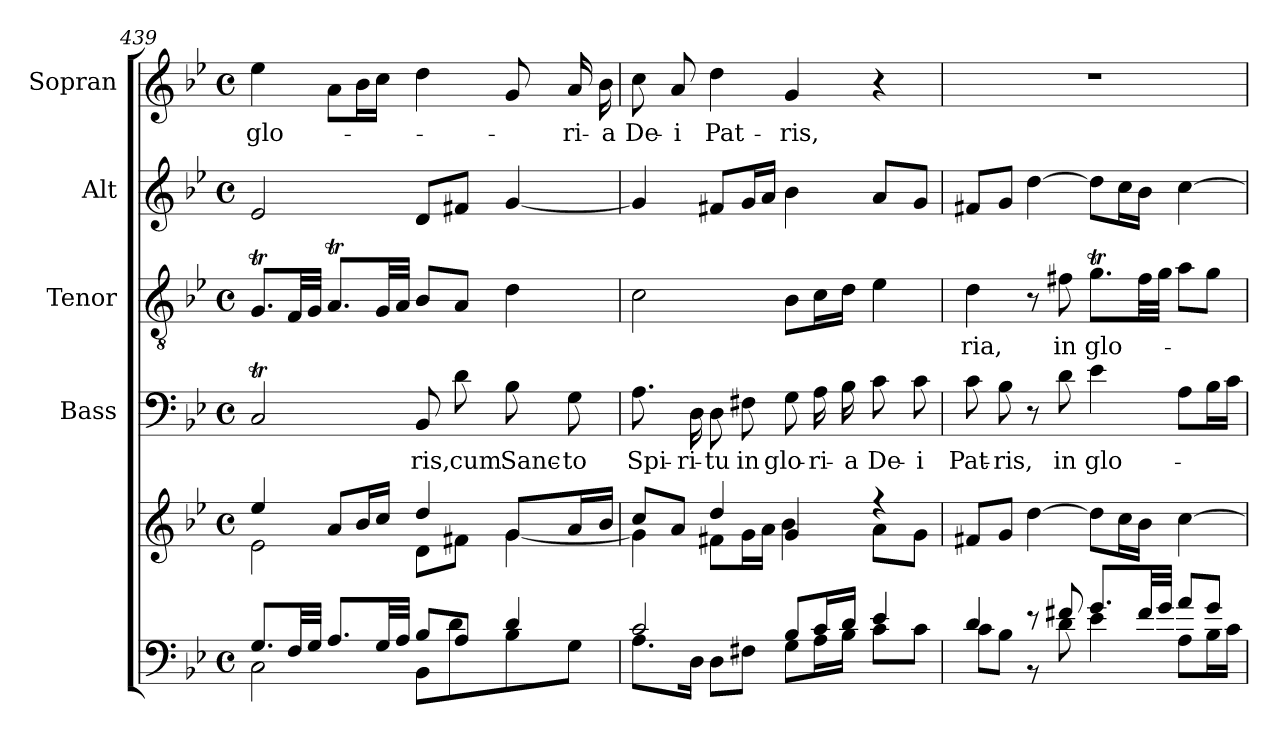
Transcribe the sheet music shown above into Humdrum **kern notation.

**kern	**kern	**kern	**text	**kern	**text	**kern	**kern	**text
*part5	*part5	*part4	*part4	*part3	*part3	*part2	*part1	*part1
*staff6	*staff5	*staff4	*staff4	*staff3	*staff3	*staff2	*staff1	*staff1
*	*	*I"Bass	*	*I"Tenor	*	*I"Alt	*I"Sopran	*
*	*	*I'B.	*	*I'T.	*	*I'A.	*I'S.	*
!!LO:LB:g=z
*clefF4	*clefG2	*clefF4	*	*clefGv2	*	*clefG2	*clefG2	*
*k[b-e-]	*k[b-e-]	*k[b-e-]	*	*k[b-e-]	*	*k[b-e-]	*k[b-e-]	*
*B-:	*B-:	*B-:	*	*B-:	*	*B-:	*B-:	*
*M4/4	*M4/4	*M4/4	*	*M4/4	*	*M4/4	*M4/4	*
*met(c)	*met(c)	*met(c)	*	*met(c)	*	*met(c)	*met(c)	*
=439	=439	=439	=439	=439	=439	=439	=439	=439
*^	*^	*	*	*	*	*	*	*
!	!	!	!	!	!	!	!	!	!	!LO:LY:b
8.G/L	2C\	4ee-/	2e-\	2CT/	.	8.GT/L	.	2e-/	4ee-\	glo-
32F/LL	.	.	.	.	.	32F/LL	.	.	.	.
32G/JJJ	.	.	.	.	.	32G/JJJ	.	.	.	.
8.A/L	.	8a/L	.	.	.	8.At/L	.	.	8a\L	.
.	.	16b-/L	.	.	.	.	.	.	16b-\L	.
32G/LL	.	16cc/JJ	.	.	.	32G/LL	.	.	16cc\JJ	.
32A/JJJ	.	.	.	.	.	32A/JJJ	.	.	.	.
!	!	!	!	!	!LO:LY:b	!	!	!	!	!
8B-/L	8BB-\L	4dd/	8d\L	8BB-/	-ris,	8B-/L	.	8d/L	4dd\	.
!	!	!	!	!	!LO:LY:b	!	!	!	!	!
8A/J	8d\	.	8f#X\J	8d\	cum	8A/J	.	8f#X/J	.	.
!	!	!	!	!	!LO:LY:b	!	!	!	!	!
4d/	8B-\	8g/L	[<4g\	8B-\	Sanc-	4d\	.	[4g/	8g/	.
!	!	!	!	!	!LO:LY:b	!	!	!	!	!LO:LY:b
.	8G\J	16a/L	.	8G\	-to	.	.	.	16a/	-ri-
!	!	!	!	!	!	!	!	!	!	!LO:LY:b
.	.	16b-/JJ	.	.	.	.	.	.	16b-\	-a
=440	=440	=440	=440	=440	=440	=440	=440	=440	=440	=440
!	!	!	!	!	!LO:LY:b	!	!	!	!	!LO:LY:b
2c/	8.A\L	8cc/L	4g\]	8.A\	Spi-	2c\	.	4g/]	8cc\	De-
!	!	!	!	!	!	!	!	!	!	!LO:LY:b
.	.	8a/J	.	.	.	.	.	.	8a/	-i
!	!	!	!	!	!LO:LY:b	!	!	!	!	!
.	16D\Jk	.	.	16D\	-ri-	.	.	.	.	.
!	!	!	!	!	!LO:LY:b	!	!	!	!	!LO:LY:b
.	8D\L	4dd/	8f#X\L	8D\	-tu	.	.	8f#X/L	4dd\	Pat-
!	!	!	!	!	!LO:LY:b	!	!	!	!	!
.	8F#X\J	.	16g\L	8F#X\	in	.	.	16g/L	.	.
.	.	.	16a\JJ	.	.	.	.	16a/JJ	.	.
!	!	!	!	!	!LO:LY:b	!	!	!	!	!LO:LY:b
8B-/L	8G\L	4g/	4b-\	8G\	glo-	8B-\L	.	4b-\	4g/	-ris,
!	!	!	!	!	!LO:LY:b	!	!	!	!	!
16c/L	16A\L	.	.	16A\	-ri-	16c\L	.	.	.	.
!	!	!	!	!	!LO:LY:b	!	!	!	!	!
16d/JJ	16B-\JJ	.	.	16B-\	-a	16d\JJ	.	.	.	.
!	!	!	!	!	!LO:LY:b	!	!	!	!	!
4e-/	8c\L	4rff	8a\L	8c\	De-	4e-\	.	8a/L	4r	.
!	!	!	!	!	!LO:LY:b	!	!	!	!	!
.	8c\J	.	8g\J	8c\	-i	.	.	8g/J	.	.
=441	=441	=441	=441	=441	=441	=441	=441	=441	=441	=441
!	!	!	!	!	!LO:LY:b	!	!LO:LY:b	!	!	!
*	*	*v	*v	*	*	*	*	*	*	*
4d/	8c\L	8f#X/L	8c\	Pat-	4d\	-ria,	8f#X/L	1r	.
!	!	!	!	!LO:LY:b	!	!	!	!	!
.	8B-\J	8g/J	8B-\	-ris,	.	.	8g/J	.	.
8r	8r	[4dd\	8r	.	8r	.	[4dd\	.	.
!	!	!	!	!LO:LY:b	!	!LO:LY:b	!	!	!
8f#X/	8d\	.	8d\	in	8f#X\	in	.	.	.
!	!	!	!	!LO:LY:b	!	!LO:LY:b	!	!	!
8.g/L	4e-\	8dd\L]	4e-\	glo-	8.gT\L	glo-	8dd\L]	.	.
.	.	16cc\L	.	.	.	.	16cc\L	.	.
32f#/LL	.	16b-\JJ	.	.	32f#\LL	.	16b-\JJ	.	.
32g/JJJ	.	.	.	.	32g\JJJ	.	.	.	.
8a/L	8A\L	[4cc\	8A\L	.	8a\L	.	[4cc\	.	.
8g/J	16B-\L	.	16B-\L	.	8g\J	.	.	.	.
.	16c\JJ	.	16c\JJ	.	.	.	.	.	.
*v	*v	*	*	*	*	*	*	*	*
=	=	=	=	=	=	=	=	=
*-	*-	*-	*-	*-	*-	*-	*-	*-
